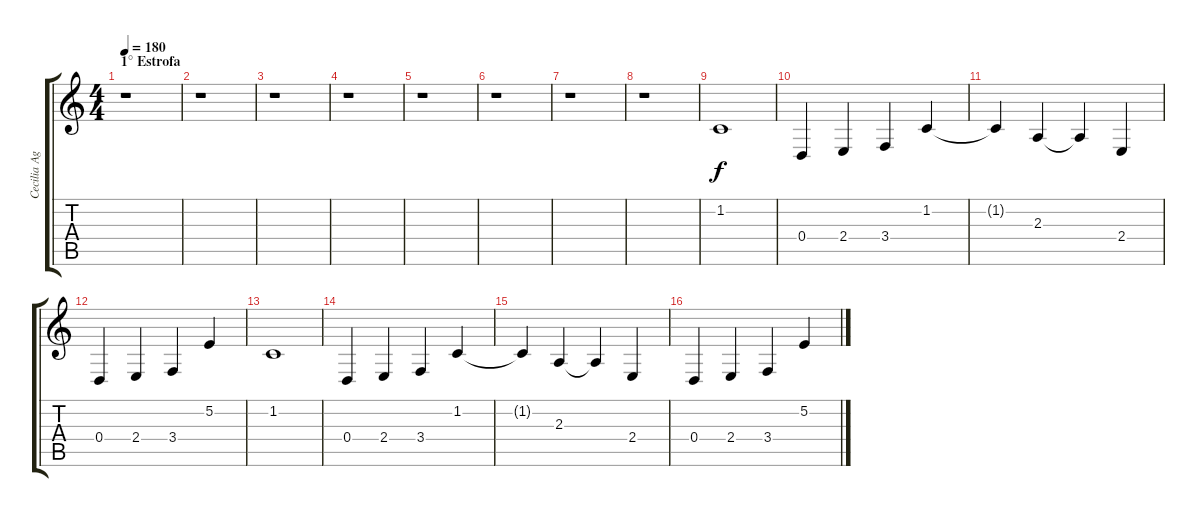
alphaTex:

\track ("Cecilia Aguayo (Sintetizador 2) " "Cecilia Ag") {instrument stringensemble1}
\staff {score tabs}
\tuning (E4 B3 G3 D3 A2 E2) {hide}
\ts (4 4)
\section ("" "1° Estrofa")
\tempo 180
\clef g2
\ks c
r.1{dy f} |
r.1 |
r.1 |
r.1 |
r.1 |
r.1 |
r.1 |
r.1 |
1.2.1 |
0.4.4 2.4.4 3.4.4 1.2.4 |
1.2{t}.4 2.3.4 2.3{t}.4 2.4.4 |
0.4.4 2.4.4 3.4.4 5.2.4 |
1.2.1 |
0.4.4 2.4.4 3.4.4 1.2.4 |
1.2{t}.4 2.3.4 2.3{t}.4 2.4.4 |
0.4.4 2.4.4 3.4.4 5.2.4
